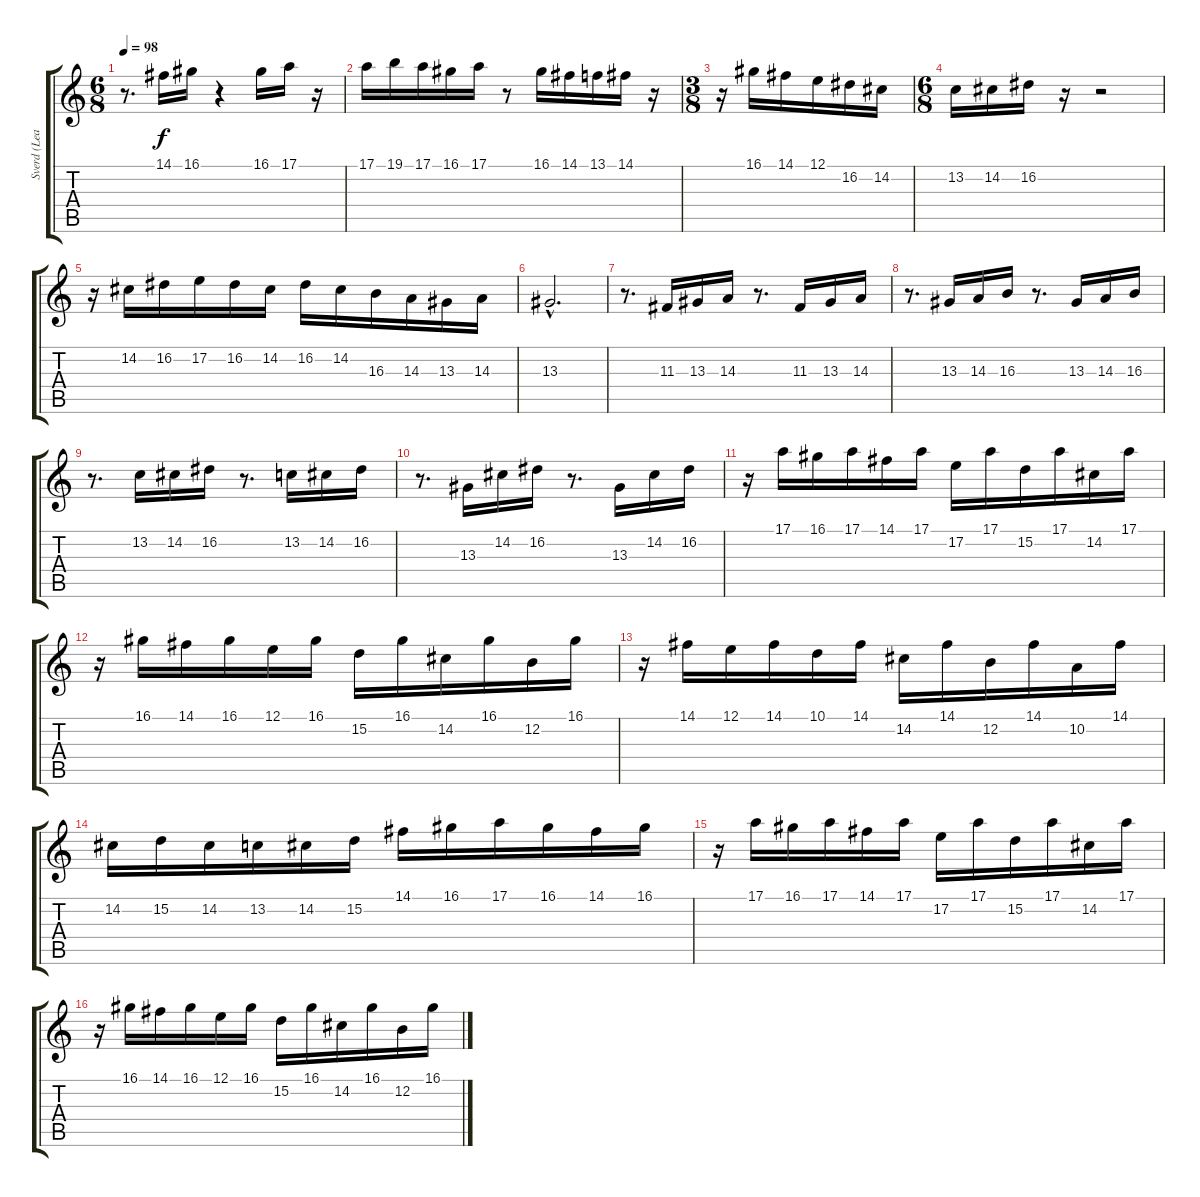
\track ("Sverd (Lead)" "Sverd (Lea") {instrument tremolostrings}
\staff {score tabs}
\tuning (E4 B3 G3 D3 A2 E2) {hide}
\ts (6 8)
\tempo 98
\clef g2
\ks c
r.8{d dy f} 14.1.16 16.1.16 r.4 16.1.16 17.1.16 r.16 |
17.1.16{volume 9 instrument fx5brightness} 19.1.16 17.1.16 16.1.16 17.1.16 r.8 16.1.16 14.1.16 13.1.16 14.1.16 r.16 |
\ts (3 8)
r.16{volume 9 instrument fx5brightness} 16.1.16 14.1.16 12.1.16 16.2.16 14.2.16 |
\ts (6 8)
13.2.16 14.2.16 16.2.16 r.16 r.2 |
r.16{volume 9 instrument fx5brightness} 14.2.16 16.2.16 17.2.16 16.2.16 14.2.16 16.2.16 14.2.16 16.3.16 14.3.16 13.3.16 14.3.16 |
13.3{hac}.2{d} |
r.8{d volume 9 instrument fx5brightness} 11.3.16 13.3.16 14.3.16 r.8{d} 11.3.16 13.3.16 14.3.16 |
r.8{d} 13.3.16 14.3.16 16.3.16 r.8{d} 13.3.16 14.3.16 16.3.16 |
r.8{d volume 9 instrument fx5brightness} 13.2.16 14.2.16 16.2.16 r.8{d} 13.2.16 14.2.16 16.2.16 |
r.8{d} 13.3.16 14.2.16 16.2.16 r.8{d} 13.3.16 14.2.16 16.2.16 |
r.16{volume 8 instrument harpsichord} 17.1.16 16.1.16 17.1.16 14.1.16 17.1.16 17.2.16 17.1.16 15.2.16 17.1.16 14.2.16 17.1.16 |
r.16{volume 8 instrument harpsichord} 16.1.16 14.1.16 16.1.16 12.1.16 16.1.16 15.2.16 16.1.16 14.2.16 16.1.16 12.2.16 16.1.16 |
r.16{volume 8 instrument harpsichord} 14.1.16 12.1.16 14.1.16 10.1.16 14.1.16 14.2.16 14.1.16 12.2.16 14.1.16 10.2.16 14.1.16 |
14.2.16{volume 8 instrument harpsichord} 15.2.16 14.2.16 13.2.16 14.2.16 15.2.16 14.1.16 16.1.16 17.1.16 16.1.16 14.1.16 16.1.16 |
r.16{volume 8 instrument harpsichord} 17.1.16 16.1.16 17.1.16 14.1.16 17.1.16 17.2.16 17.1.16 15.2.16 17.1.16 14.2.16 17.1.16 |
r.16{volume 8 instrument harpsichord} 16.1.16 14.1.16 16.1.16 12.1.16 16.1.16 15.2.16 16.1.16 14.2.16 16.1.16 12.2.16 16.1.16
